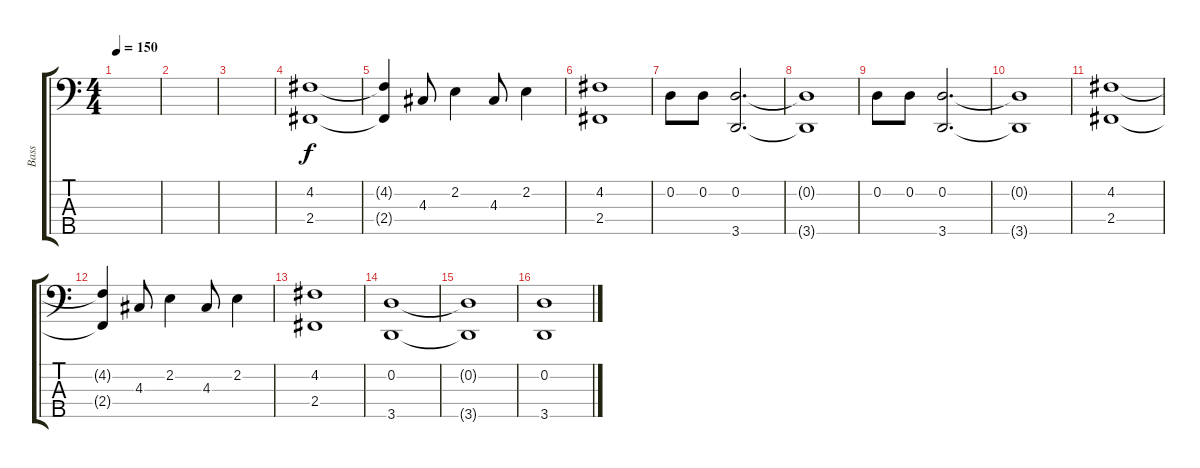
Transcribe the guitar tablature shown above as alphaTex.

\track ("Bass" "Bass") {instrument fretlessbass}
\staff {score tabs}
\tuning (G2 D2 A1 E1 B0) {hide}
\ts (4 4)
\tempo 150
\clef f4
\ks c
|
|
|
(4.2 2.4).1 |
(4.2{t} 2.4{t}).4 4.3.8 2.2.4 4.3.8 2.2.4 |
(4.2 2.4).1 |
0.2.8 0.2.8 (0.2 3.5).2{d} |
(0.2{t} 3.5{t}).1 |
0.2.8 0.2.8 (0.2 3.5).2{d} |
(0.2{t} 3.5{t}).1 |
(4.2 2.4).1 |
(4.2{t} 2.4{t}).4 4.3.8 2.2.4 4.3.8 2.2.4 |
(4.2 2.4).1 |
(0.2 3.5).1 |
(0.2{t} 3.5{t}).1 |
(0.2 3.5).1
